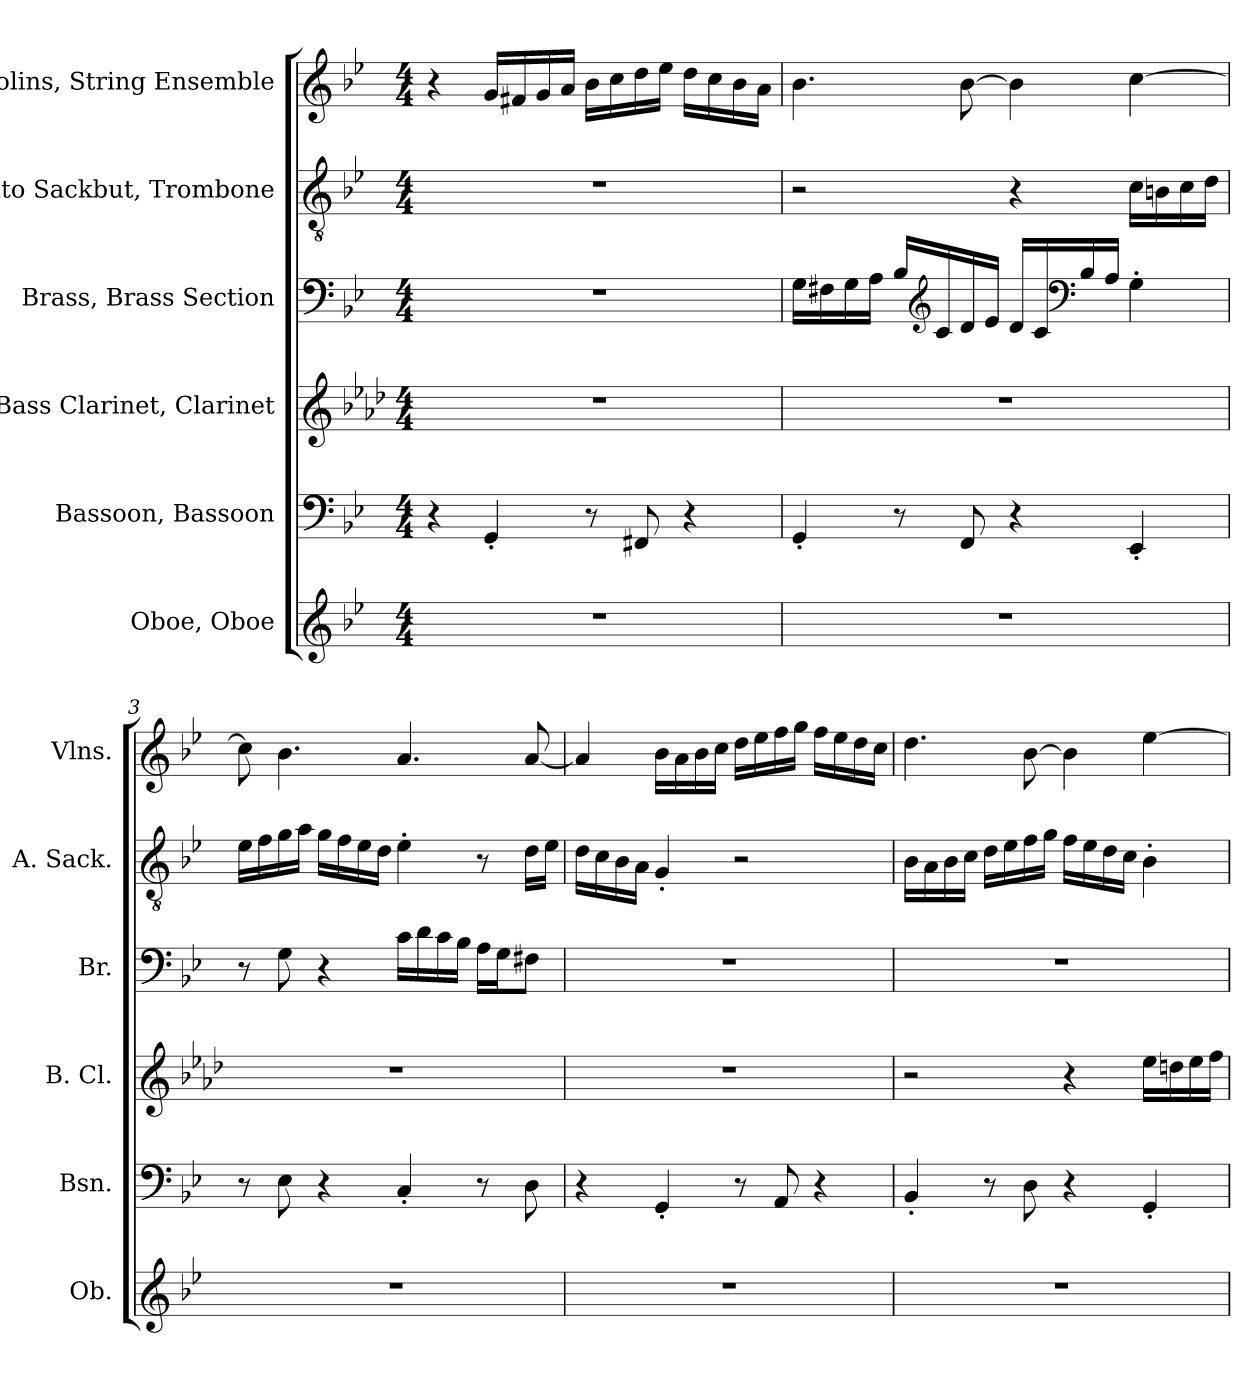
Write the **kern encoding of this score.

**kern	**kern	**kern	**kern	**kern	**kern
*part6	*part5	*part4	*part3	*part2	*part1
*staff6	*staff5	*staff4	*staff3	*staff2	*staff1
*I"Oboe, Oboe	*I"Bassoon, Bassoon	*I"Bass Clarinet, Clarinet	*I"Brass, Brass Section	*I"Alto Sackbut, Trombone	*I"Violins, String Ensemble
*I'Ob.	*I'Bsn.	*I'B. Cl.	*I'Br.	*I'A. Sack.	*I'Vlns.
*clefG2	*clefF4	*clefG2	*clefF4	*clefGv2	*clefG2
*	*	*ITrd8c14	*	*	*
*k[b-e-]	*k[b-e-]	*k[b-e-a-d-]	*k[b-e-]	*k[b-e-]	*k[b-e-]
*M4/4	*M4/4	*M4/4	*M4/4	*M4/4	*M4/4
*MM90	*MM90	*MM90	*MM90	*MM90	*MM90
=1	=1	=1	=1	=1	=1
1r	4r	1r	1r	1r	4r
.	4GG'/	.	.	.	16g/LL
.	.	.	.	.	16f#X/
.	.	.	.	.	16g/
.	.	.	.	.	16a/JJ
.	8r	.	.	.	16b-\LL
.	.	.	.	.	16cc\
.	8FF#X/	.	.	.	16dd\
.	.	.	.	.	16ee-\JJ
.	4r	.	.	.	16dd\LL
.	.	.	.	.	16cc\
.	.	.	.	.	16b-\
.	.	.	.	.	16a\JJ
=2	=2	=2	=2	=2	=2
1r	4GG'/	1r	16G\LL	2r	4.b-\
.	.	.	16F#X\	.	.
.	.	.	16G\	.	.
.	.	.	16A\JJ	.	.
.	8r	.	16B-/LL	.	.
*	*	*	*clefG2	*	*
.	.	.	16c/	.	.
.	8FF/	.	16d/	.	[8b-\
.	.	.	16e-/JJ	.	.
.	4r	.	16d/LL	4r	4b-\]
.	.	.	16c/	.	.
*	*	*	*clefF4	*	*
.	.	.	16B-/	.	.
.	.	.	16A/JJ	.	.
.	4EE-'/	.	4G'\	16c\LL	[4cc\
.	.	.	.	16Bn\	.
.	.	.	.	16c\	.
.	.	.	.	16d\JJ	.
!!LO:LB:g=z
=3	=3	=3	=3	=3	=3
1r	8r	1r	8r	16e-\LL	8cc\]
.	.	.	.	16f\	.
.	8E-\	.	8G\	16g\	4.b-\
.	.	.	.	16a\JJ	.
.	4r	.	4r	16g\LL	.
.	.	.	.	16f\	.
.	.	.	.	16e-\	.
.	.	.	.	16d\JJ	.
.	4C'/	.	16c\LL	4e-'\	4.a/
.	.	.	16d\	.	.
.	.	.	16c\	.	.
.	.	.	16B-\JJ	.	.
.	8r	.	16A\LL	8r	.
.	.	.	16G\J	.	.
.	8D\	.	8F#X\J	16d\LL	[8a/
.	.	.	.	16e-\JJ	.
=4	=4	=4	=4	=4	=4
1r	4r	1r	1r	16d\LL	4a/]
.	.	.	.	16c\	.
.	.	.	.	16B-\	.
.	.	.	.	16A\JJ	.
.	4GG'/	.	.	4G'/	16b-\LL
.	.	.	.	.	16a\
.	.	.	.	.	16b-\
.	.	.	.	.	16cc\JJ
.	8r	.	.	2r	16dd\LL
.	.	.	.	.	16ee-\
.	8AA/	.	.	.	16ff\
.	.	.	.	.	16gg\JJ
.	4r	.	.	.	16ff\LL
.	.	.	.	.	16ee-\
.	.	.	.	.	16dd\
.	.	.	.	.	16cc\JJ
!!LO:PB:g=z
=5	=5	=5	=5	=5	=5
1r	4BB-'/	2r	1r	16B-\LL	4.dd\
.	.	.	.	16A\	.
.	.	.	.	16B-\	.
.	.	.	.	16c\JJ	.
.	8r	.	.	16d\LL	.
.	.	.	.	16e-\	.
.	8D\	.	.	16f\	[8b-\
.	.	.	.	16g\JJ	.
.	4r	4r	.	16f\LL	4b-\]
.	.	.	.	16e-\	.
.	.	.	.	16d\	.
.	.	.	.	16c\JJ	.
.	4GG'/	16e-\LL	.	4B-'\	[4ee-\
.	.	16dn\	.	.	.
.	.	16e-\	.	.	.
.	.	16f\JJ	.	.	.
=	=	=	=	=	=
*-	*-	*-	*-	*-	*-
